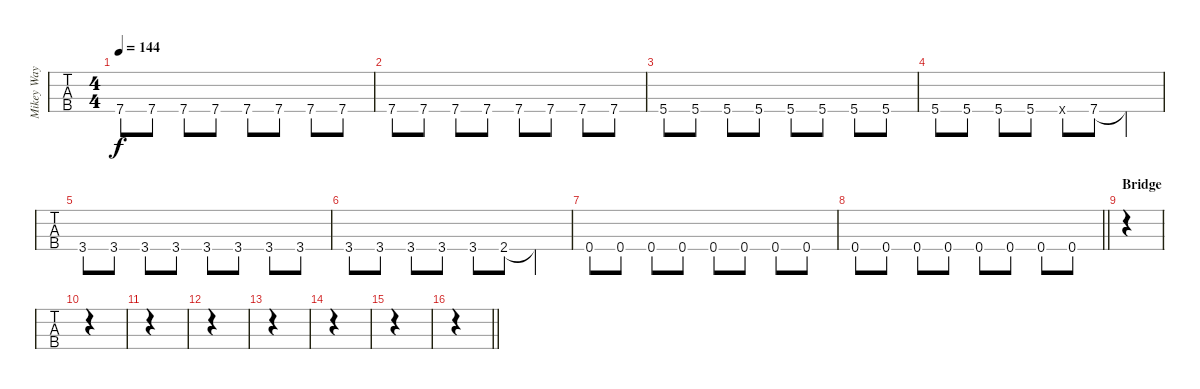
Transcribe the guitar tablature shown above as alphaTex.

\track ("Mikey Way" "Mikey Way") {instrument electricbassfinger}
\staff {tabs}
\tuning (G2 D2 A1 E1) {hide}
\ts (4 4)
\tempo 144
\clef f4
\ks c
7.4.8{dy f} 7.4.8 7.4.8 7.4.8 7.4.8 7.4.8 7.4.8 7.4.8 |
7.4.8 7.4.8 7.4.8 7.4.8 7.4.8 7.4.8 7.4.8 7.4.8 |
5.4.8 5.4.8 5.4.8 5.4.8 5.4.8 5.4.8 5.4.8 5.4.8 |
5.4.8 5.4.8 5.4.8 5.4.8 5.4{x}.8 7.4.8 7.4{t}.4 |
3.4.8 3.4.8 3.4.8 3.4.8 3.4.8 3.4.8 3.4.8 3.4.8 |
3.4.8 3.4.8 3.4.8 3.4.8 3.4.8 2.4.8 2.4{t}.4 |
0.4.8 0.4.8 0.4.8 0.4.8 0.4.8 0.4.8 0.4.8 0.4.8 |
\barLineRight lightlight
0.4.8 0.4.8 0.4.8 0.4.8 0.4.8 0.4.8 0.4.8 0.4.8 |
\section ("" "Bridge")
|
|
|
|
|
|
|
\barLineRight lightlight
